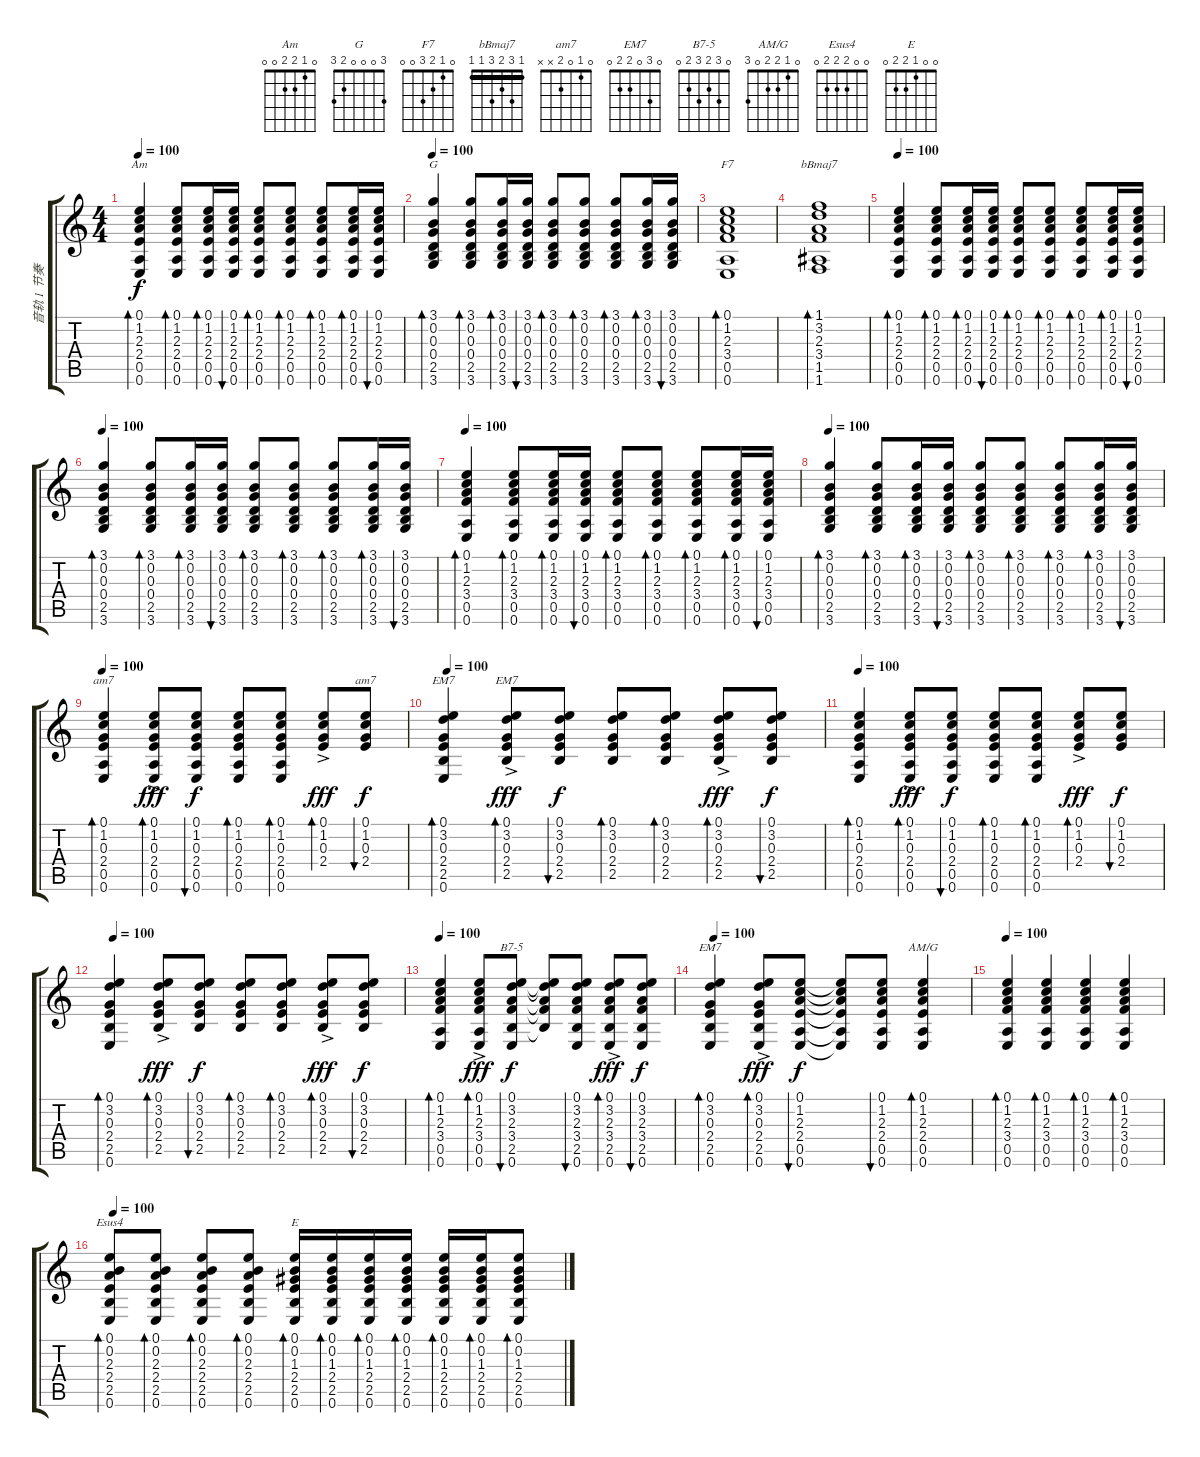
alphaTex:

\track ("音轨 1 节奏" "音轨 1 节奏") {instrument acousticguitarnylon}
\staff {score tabs}
\tuning (E4 B3 G3 D3 A2 E2) {hide}
\chord ("Am" 0 1 2 2 0 0)
\chord ("G" 3 0 0 0 2 3)
\chord ("F7" 0 1 2 3 0 0)
\chord ("bBmaj7" 1 3 2 3 1 1) {barre 1}
\chord ("Am7" 0 1 0 2 0 0)
\chord ("am7" 0 1 0 2 x x)
\chord ("em7" 0 3 0 2 2 0)
\chord ("em7" 0 3 0 2 2 x)
\chord ("B7-5" 0 3 2 3 2 0)
\chord ("EM7" 0 3 0 2 2 0)
\chord ("AM/G" 0 1 2 2 0 3)
\chord ("Esus4" 0 0 2 2 2 0)
\chord ("E" 0 0 1 2 2 0)
\ts (4 4)
\tempo 100
\clef g2
\ks c
(0.1 1.2 2.3 2.4 0.5 0.6).4{bd 30 ch "Am" dy f} (0.1 1.2 2.3 2.4 0.5 0.6).8{bd 30} (0.1 1.2 2.3 2.4 0.5 0.6).16{bd 30} (0.1 1.2 2.3 2.4 0.5 0.6).16{bu 30} (0.1 1.2 2.3 2.4 0.5 0.6).8{bd 30} (0.1 1.2 2.3 2.4 0.5 0.6).8{bd 30} (0.1 1.2 2.3 2.4 0.5 0.6).8{bd 30} (0.1 1.2 2.3 2.4 0.5 0.6).16{bd 30} (0.1 1.2 2.3 2.4 0.5 0.6).16{bu 30} |
\tempo 100
(3.1 0.2 0.3 0.4 2.5 3.6).4{bd 30 ch "G"} (3.1 0.2 0.3 0.4 2.5 3.6).8{bd 30} (3.1 0.2 0.3 0.4 2.5 3.6).16{bd 30} (3.1 0.2 0.3 0.4 2.5 3.6).16{bu 30} (3.1 0.2 0.3 0.4 2.5 3.6).8{bd 30} (3.1 0.2 0.3 0.4 2.5 3.6).8{bd 30} (3.1 0.2 0.3 0.4 2.5 3.6).8{bd 30} (3.1 0.2 0.3 0.4 2.5 3.6).16{bd 30} (3.1 0.2 0.3 0.4 2.5 3.6).16{bu 30} |
(0.1 1.2 2.3 3.4 0.5 0.6).1{bd 240 ch "F7"} |
(1.1 3.2 2.3 3.4 1.5 1.6).1{bd 240 ch "bBmaj7"} |
\tempo 100
(0.1 1.2 2.3 2.4 0.5 0.6).4{bd 30} (0.1 1.2 2.3 2.4 0.5 0.6).8{bd 30} (0.1 1.2 2.3 2.4 0.5 0.6).16{bd 30} (0.1 1.2 2.3 2.4 0.5 0.6).16{bu 30} (0.1 1.2 2.3 2.4 0.5 0.6).8{bd 30} (0.1 1.2 2.3 2.4 0.5 0.6).8{bd 30} (0.1 1.2 2.3 2.4 0.5 0.6).8{bd 30} (0.1 1.2 2.3 2.4 0.5 0.6).16{bd 30} (0.1 1.2 2.3 2.4 0.5 0.6).16{bu 30} |
\tempo 100
(3.1 0.2 0.3 0.4 2.5 3.6).4{bd 30} (3.1 0.2 0.3 0.4 2.5 3.6).8{bd 30} (3.1 0.2 0.3 0.4 2.5 3.6).16{bd 30} (3.1 0.2 0.3 0.4 2.5 3.6).16{bu 30} (3.1 0.2 0.3 0.4 2.5 3.6).8{bd 30} (3.1 0.2 0.3 0.4 2.5 3.6).8{bd 30} (3.1 0.2 0.3 0.4 2.5 3.6).8{bd 30} (3.1 0.2 0.3 0.4 2.5 3.6).16{bd 30} (3.1 0.2 0.3 0.4 2.5 3.6).16{bu 30} |
\tempo 100
(0.1 1.2 2.3 3.4 0.5 0.6).4{bd 30} (0.1 1.2 2.3 3.4 0.5 0.6).8{bd 30} (0.1 1.2 2.3 3.4 0.5 0.6).16{bd 30} (0.1 1.2 2.3 3.4 0.5 0.6).16{bu 30} (0.1 1.2 2.3 3.4 0.5 0.6).8{bd 30} (0.1 1.2 2.3 3.4 0.5 0.6).8{bd 30} (0.1 1.2 2.3 3.4 0.5 0.6).8{bd 30} (0.1 1.2 2.3 3.4 0.5 0.6).16{bd 30} (0.1 1.2 2.3 3.4 0.5 0.6).16{bu 30} |
\tempo 100
(3.1 0.2 0.3 0.4 2.5 3.6).4{bd 30} (3.1 0.2 0.3 0.4 2.5 3.6).8{bd 30} (3.1 0.2 0.3 0.4 2.5 3.6).16{bd 30} (3.1 0.2 0.3 0.4 2.5 3.6).16{bu 30} (3.1 0.2 0.3 0.4 2.5 3.6).8{bd 30} (3.1 0.2 0.3 0.4 2.5 3.6).8{bd 30} (3.1 0.2 0.3 0.4 2.5 3.6).8{bd 30} (3.1 0.2 0.3 0.4 2.5 3.6).16{bd 30} (3.1 0.2 0.3 0.4 2.5 3.6).16{bu 30} |
\tempo 100
(0.1 1.2 0.3 2.4 0.5 0.6).4{bd 30 ch "Am7"} (0.1 1.2 0.3{ac} 2.4 0.5 0.6).8{bd 30 dy fff} (0.1 1.2 0.3 2.4 0.5 0.6).8{bu 30 dy f} (0.1 1.2 0.3 2.4 0.5 0.6).8{bd 30} (0.1 1.2 0.3 2.4 0.5 0.6).8{bd 30} (0.1 1.2 0.3 2.4{ac}).8{bd 30 dy fff} (0.1 1.2 0.3 2.4).8{bu 30 ch "am7" dy f} |
\tempo 100
(0.1 3.2 0.3 2.4 2.5 0.6).4{bd 30 ch "em7"} (0.1 3.2 0.3 2.4{ac} 2.5).8{bd 30 ch "em7" dy fff} (0.1 3.2 0.3 2.4 2.5).8{bu 30 dy f} (0.1 3.2 0.3 2.4 2.5).8{bd 30} (0.1 3.2 0.3 2.4 2.5).8{bd 30} (0.1 3.2 0.3{ac} 2.4 2.5).8{bd 30 dy fff} (0.1 3.2 0.3 2.4 2.5).8{bu 30 dy f} |
\tempo 100
(0.1 1.2 0.3 2.4 0.5 0.6).4{bd 30} (0.1 1.2 0.3 2.4{ac} 0.5 0.6).8{bd 30 dy fff} (0.1 1.2 0.3 2.4 0.5 0.6).8{bu 30 dy f} (0.1 1.2 0.3 2.4 0.5 0.6).8{bd 30} (0.1 1.2 0.3 2.4 0.5 0.6).8{bd 30} (0.1 1.2 0.3 2.4{ac}).8{bd 30 dy fff} (0.1 1.2 0.3 2.4).8{bu 30 dy f} |
\tempo 100
(0.1 3.2 0.3 2.4 2.5 0.6).4{bd 30} (0.1 3.2 0.3 2.4{ac} 2.5).8{bd 30 dy fff} (0.1 3.2 0.3 2.4 2.5).8{bu 30 dy f} (0.1 3.2 0.3 2.4 2.5).8{bd 30} (0.1 3.2 0.3 2.4 2.5).8{bd 30} (0.1 3.2 0.3 2.4{ac} 2.5).8{bd 30 dy fff} (0.1 3.2 0.3 2.4 2.5).8{bu 30 dy f} |
\tempo 100
(0.1 1.2 2.3 3.4 0.5 0.6).4{bd 30} (0.1 1.2 2.3{ac} 3.4 0.5 0.6).8{bd 30 dy fff} (0.1 3.2 2.3 3.4 2.5 0.6).8{bu 30 ch "B7-5" dy f} (0.1{t} 3.2{t} 2.3{t} 3.4{t} 2.5{t}).8 (0.1 3.2 2.3 3.4 2.5 0.6).8{bu 30} (0.1 3.2 2.3 3.4{ac} 2.5 0.6).8{bd 30 dy fff} (0.1 3.2 2.3 3.4 2.5 0.6).8{bu 30 dy f} |
\tempo 100
(0.1 3.2 0.3 2.4 2.5 0.6).4{bd 30 ch "EM7"} (0.1 3.2 0.3 2.4 2.5{ac} 0.6).8{bd 30 dy fff} (0.1 1.2 2.3 2.4 0.5 0.6).8{bu 30 dy f} (0.1{t} 1.2{t} 2.3{t} 2.4{t} 0.5{t} 0.6{t}).8 (0.1 1.2 2.3 2.4 0.5 0.6).8{bu 30} (0.1 1.2 2.3 2.4 0.5 0.6).4{bd 30 ch "AM/G"} |
\tempo 100
(0.1 1.2 2.3 3.4 0.5 0.6).4{bd 30} (0.1 1.2 2.3 3.4 0.5 0.6).4{bd 30} (0.1 1.2 2.3 3.4 0.5 0.6).4{bd 60} (0.1 1.2 2.3 3.4 0.5 0.6).4{bd 60} |
\tempo 100
(0.1 0.2 2.3 2.4 2.5 0.6).8{bd 30 ch "Esus4"} (0.1 0.2 2.3 2.4 2.5 0.6).8{bd 30} (0.1 0.2 2.3 2.4 2.5 0.6).8{bd 30} (0.1 0.2 2.3 2.4 2.5 0.6).8{bd 30} (0.1 0.2 1.3 2.4 2.5 0.6).16{bd 30 ch "E"} (0.1 0.2 1.3 2.4 2.5 0.6).16{bd 30} (0.1 0.2 1.3 2.4 2.5 0.6).16{bd 30} (0.1 0.2 1.3 2.4 2.5 0.6).16{bd 30} (0.1 0.2 1.3 2.4 2.5 0.6).16{bd 30} (0.1 0.2 1.3 2.4 2.5 0.6).16{bd 30} (0.1 0.2 1.3 2.4 2.5 0.6).8{bd 30}
